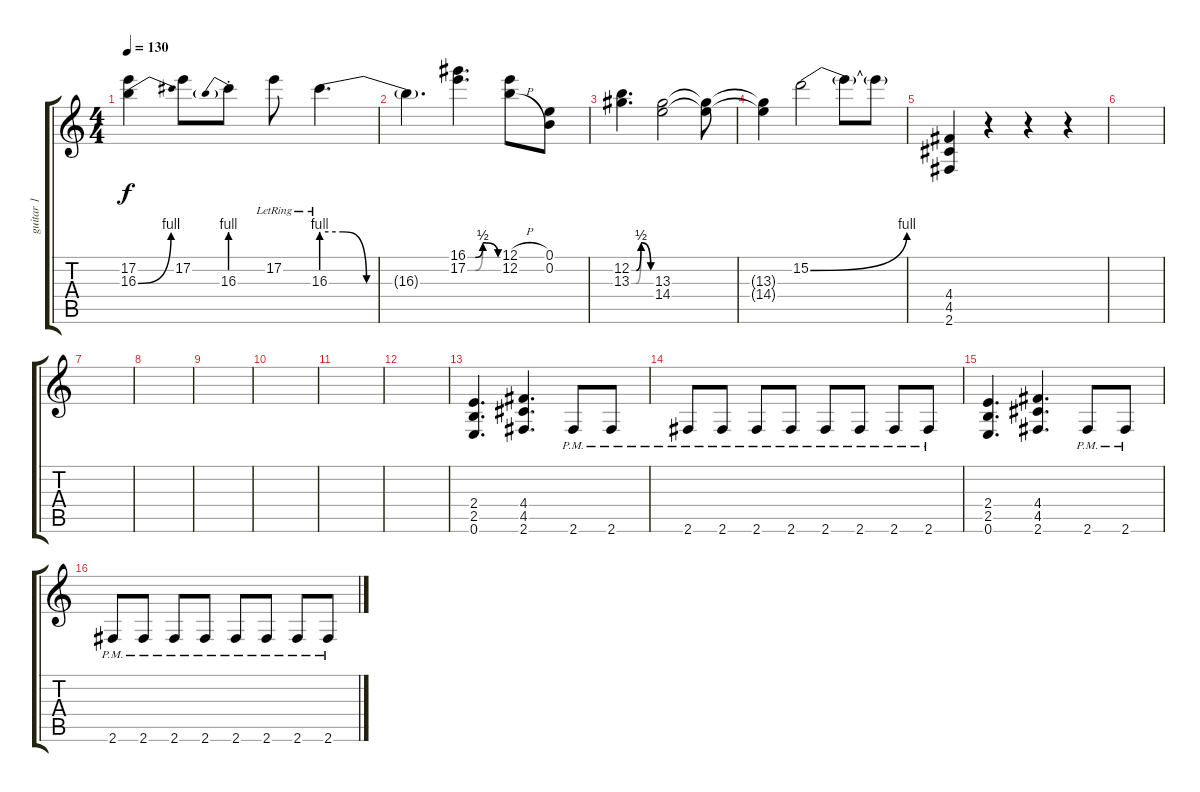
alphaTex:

\track ("guitar 1" "guitar 1") {instrument distortionguitar}
\staff {score tabs}
\tuning (E4 B3 G3 D3 A2 E2) {hide}
\ts (4 4)
\tempo 130
\clef g2
\ks c
(17.2 16.3{be (bend 0 0 60 4)}).4{dy f} 17.2.8 16.3{be (prebend 0 4 60 4) st}.8 17.2{lr}.8 16.3{be (custom 0 4 10 4 21 0 60 0) lr}.4{d} |
16.3{t}.4{d} (16.1{be (custom 0 0 15 0 30 2 60 0)} 17.2{be (custom 0 0 15 0 30 2 60 0)}).4{d} (12.1{h} 12.2{h}).8 (0.1 0.2).8 |
(12.2{be (custom 0 0 15 0 30 2 60 0)} 13.3{be (custom 0 0 15 0 30 2 60 0)}).4{d} (13.3 14.4).2 (13.3{t} 14.4{t}).8 |
(13.3{t} 14.4{t}).4 15.2{be (bend 0 0 60 4)}.2 15.2{t}.8 15.2{t}.8 |
(4.4 4.5 2.6).4 r.4 r.4 r.4 |
|
|
|
|
|
|
|
(2.4 2.5 0.6).4{d} (4.4 4.5 2.6).4{d} 2.6{pm}.8 2.6{pm}.8 |
2.6{pm}.8 2.6{pm}.8 2.6{pm}.8 2.6{pm}.8 2.6{pm}.8 2.6{pm}.8 2.6{pm}.8 2.6{pm}.8 |
(2.4 2.5 0.6).4{d} (4.4 4.5 2.6).4{d} 2.6{pm}.8 2.6{pm}.8 |
2.6{pm}.8 2.6{pm}.8 2.6{pm}.8 2.6{pm}.8 2.6{pm}.8 2.6{pm}.8 2.6{pm}.8 2.6{pm}.8
